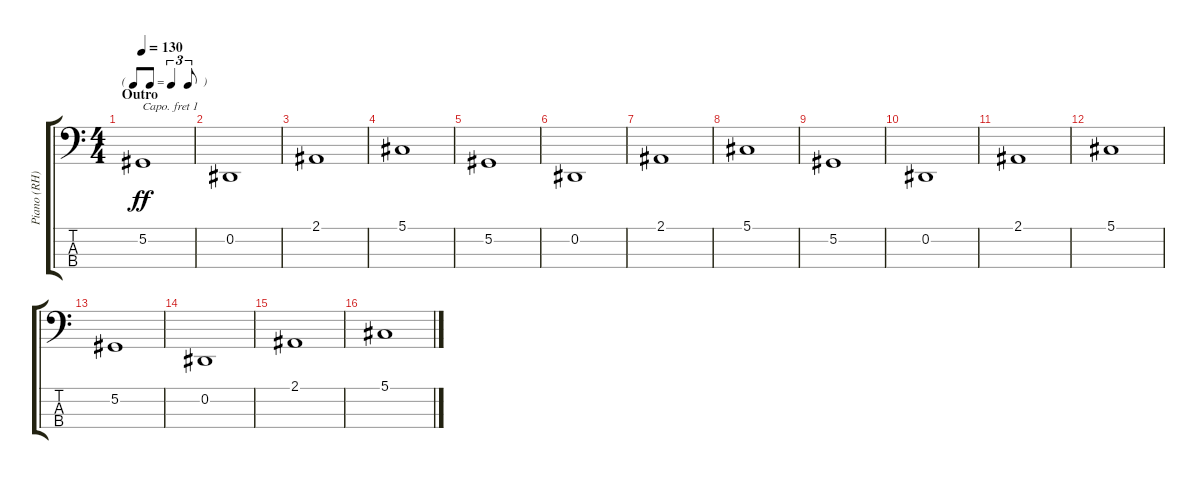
\track ("Piano (RH)" "Piano (RH)") {instrument acousticgrandpiano}
\staff {score tabs}
\capo 1
\tuning (G2 D2 A1 E1) {hide}
\ts (4 4)
\tf triplet8th
\section ("" "Outro")
\tempo 130
\clef f4
\ks c
5.2.1{dy ff} |
0.2.1 |
2.1.1 |
5.1.1 |
5.2.1 |
0.2.1 |
2.1.1 |
5.1.1 |
5.2.1 |
0.2.1 |
2.1.1 |
5.1.1 |
5.2.1 |
0.2.1 |
2.1.1 |
5.1.1
